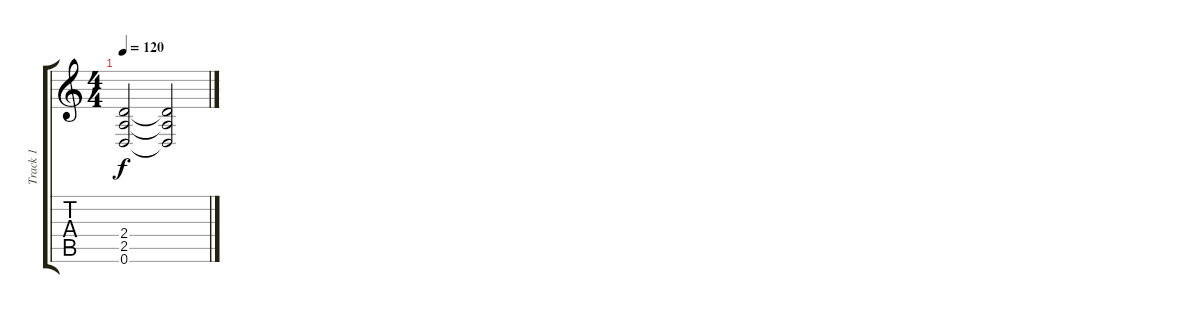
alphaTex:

\track ("Track 1" "Track 1") {instrument overdrivenguitar}
\staff {score tabs}
\tuning (D4 A3 F3 C3 G2 D2) {hide}
\ts (4 4)
\tempo 120
\clef g2
\ks c
(2.4{t} 2.5{t} 0.6{t}).2{dy f} (2.4{t} 2.5{t} 0.6{t}).2
